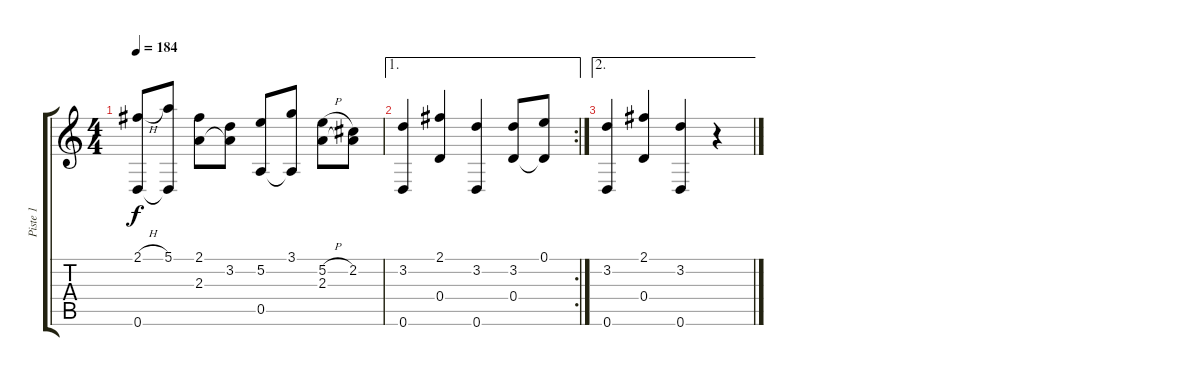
\track ("Piste 1" "Piste 1") {instrument acousticguitarnylon}
\staff {score tabs}
\tuning (E4 B3 G3 D3 A2 D2) {hide}
\ts (4 4)
\tempo 184
\clef g2
\ks c
(2.1{h} 0.6).8{dy f} (5.1 0.6{t}).8 (2.1 2.3).8 (3.2 2.3{t}).8 (5.2 0.5).8 (3.1 0.5{t}).8 (5.2{h} 2.3).8 (2.2 2.3{t}).8 |
\ae 1
\rc 2
(3.2 0.6).4 (2.1 0.4).4 (3.2 0.6).4 (3.2 0.4).8 (0.1 0.4{t}).8 |
\ae 2
(3.2 0.6).4 (2.1 0.4).4 (3.2 0.6).4 r.4
